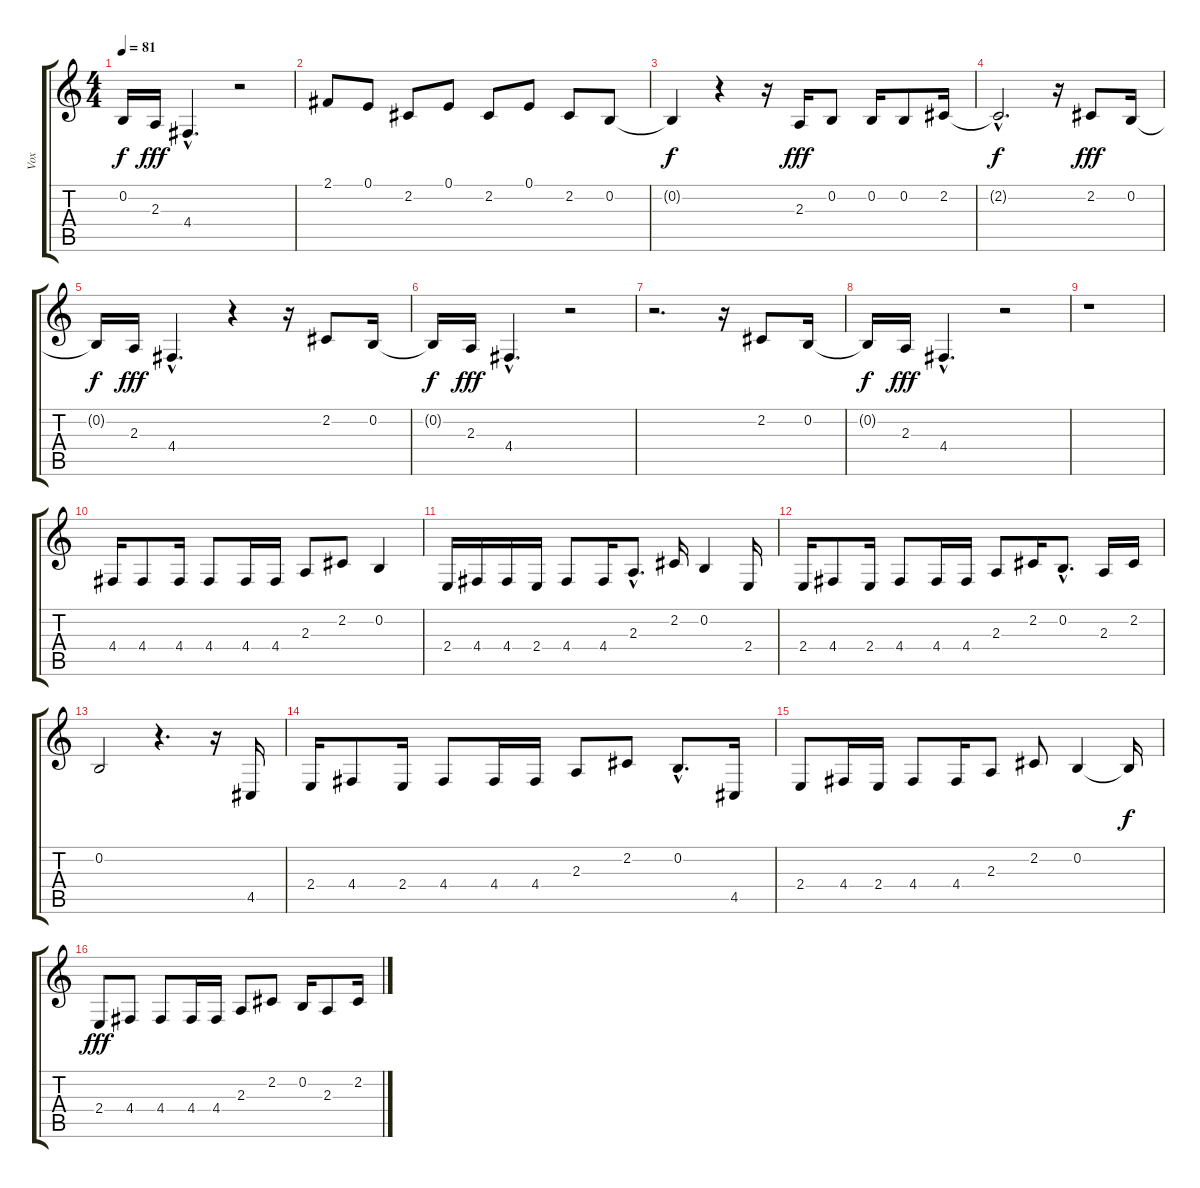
\track ("Vox" "Vox") {instrument bassoon}
\staff {score tabs}
\tuning (E4 B3 G3 D3 A2 E2) {hide}
\ts (4 4)
\tempo 81
\clef g2
\ks c
0.2{t}.16{dy f} 2.3.16{dy fff} 4.4{hac}.4{d} r.2 |
2.1.8 0.1.8 2.2.8 0.1.8 2.2.8 0.1.8 2.2.8 0.2.8 |
0.2{t}.4{dy f} r.4 r.16 2.3.16{dy fff} 0.2.8 0.2.16 0.2.8 2.2.16 |
2.2{hac t}.2{d dy f} r.16 2.2.8{dy fff} 0.2.16 |
0.2{t}.16{dy f} 2.3.16{dy fff} 4.4{hac}.4{d} r.4 r.16 2.2.8 0.2.16 |
0.2{t}.16{dy f} 2.3.16{dy fff} 4.4{hac}.4{d} r.2 |
r.2{d} r.16 2.2.8 0.2.16 |
0.2{t}.16{dy f} 2.3.16{dy fff} 4.4{hac}.4{d} r.2 |
r.1 |
4.4.16 4.4.8 4.4.16 4.4.8 4.4.16 4.4.16 2.3.8 2.2.8 0.2.4 |
2.4.16 4.4.16 4.4.16 2.4.16 4.4.8 4.4.16 2.3{hac}.8{d} 2.2.16 0.2.4 2.4.16 |
2.4.16 4.4.8 2.4.16 4.4.8 4.4.16 4.4.16 2.3.8 2.2.16 0.2{hac}.8{d} 2.3.16 2.2.16 |
0.2.2 r.4{d} r.16 4.5.16 |
2.4.16 4.4.8 2.4.16 4.4.8 4.4.16 4.4.16 2.3.8 2.2.8 0.2{hac}.8{d} 4.5.16 |
2.4.8 4.4.16 2.4.16 4.4.8 4.4.16 2.3.8 2.2.8 0.2.4 0.2{t}.16{dy f} |
2.4.8{dy fff} 4.4.8 4.4.8 4.4.16 4.4.16 2.3.8 2.2.8 0.2.16 2.3.8 2.2.16
